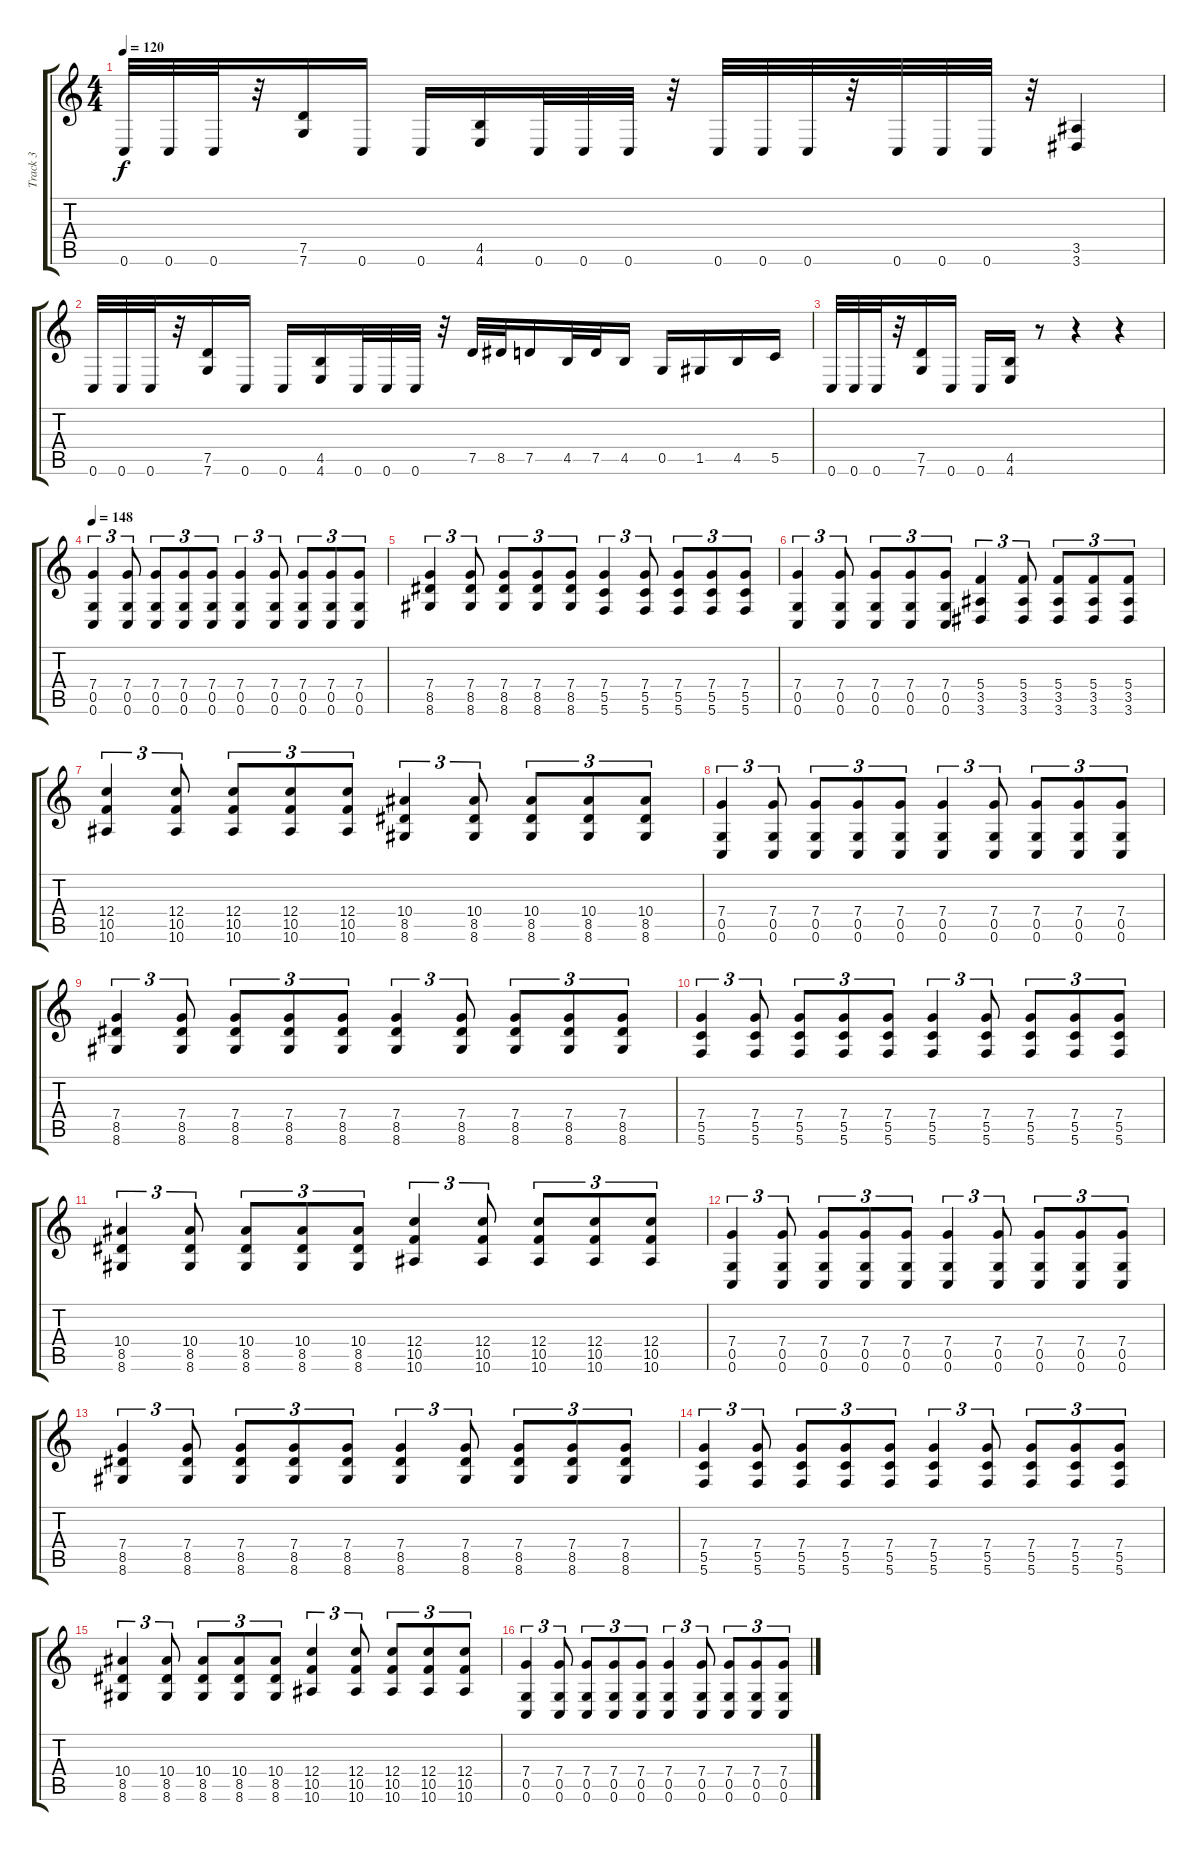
\track ("Track 3" "Track 3") {instrument acousticguitarsteel}
\staff {score tabs}
\tuning (D4 A3 F3 C3 G2 C2) {hide}
\ts (4 4)
\tempo 120
\clef g2
\ks c
0.6.32{dy f} 0.6.32 0.6.32 r.32 (7.5 7.6).16 0.6.16 0.6.16 (4.5 4.6).16 0.6.32 0.6.32 0.6.32 r.32 0.6.32 0.6.32 0.6.32 r.32 0.6.32 0.6.32 0.6.32 r.32 (3.5 3.6).4 |
0.6.32 0.6.32 0.6.32 r.32 (7.5 7.6).16 0.6.16 0.6.16 (4.5 4.6).16 0.6.32 0.6.32 0.6.32 r.32 7.5.32 8.5.32 7.5.16 4.5.32 7.5.32 4.5.16 0.5.16 1.5.16 4.5.16 5.5.16 |
0.6.32 0.6.32 0.6.32 r.32 (7.5 7.6).16 0.6.16 0.6.16 (4.5 4.6).16 r.8 r.4 r.4 |
\tempo 148
(7.4 0.5 0.6).4{tu (3 2) volume 14 instrument acousticguitarsteel} (7.4 0.5 0.6).8{tu (3 2)} (7.4 0.5 0.6).8{tu (3 2)} (7.4 0.5 0.6).8{tu (3 2)} (7.4 0.5 0.6).8{tu (3 2)} (7.4 0.5 0.6).4{tu (3 2)} (7.4 0.5 0.6).8{tu (3 2)} (7.4 0.5 0.6).8{tu (3 2)} (7.4 0.5 0.6).8{tu (3 2)} (7.4 0.5 0.6).8{tu (3 2)} |
(7.4 8.5 8.6).4{tu (3 2)} (7.4 8.5 8.6).8{tu (3 2)} (7.4 8.5 8.6).8{tu (3 2)} (7.4 8.5 8.6).8{tu (3 2)} (7.4 8.5 8.6).8{tu (3 2)} (7.4 5.5 5.6).4{tu (3 2)} (7.4 5.5 5.6).8{tu (3 2)} (7.4 5.5 5.6).8{tu (3 2)} (7.4 5.5 5.6).8{tu (3 2)} (7.4 5.5 5.6).8{tu (3 2)} |
(7.4 0.5 0.6).4{tu (3 2)} (7.4 0.5 0.6).8{tu (3 2)} (7.4 0.5 0.6).8{tu (3 2)} (7.4 0.5 0.6).8{tu (3 2)} (7.4 0.5 0.6).8{tu (3 2)} (5.4 3.5 3.6).4{tu (3 2)} (5.4 3.5 3.6).8{tu (3 2)} (5.4 3.5 3.6).8{tu (3 2)} (5.4 3.5 3.6).8{tu (3 2)} (5.4 3.5 3.6).8{tu (3 2)} |
(12.4 10.5 10.6).4{tu (3 2)} (12.4 10.5 10.6).8{tu (3 2)} (12.4 10.5 10.6).8{tu (3 2)} (12.4 10.5 10.6).8{tu (3 2)} (12.4 10.5 10.6).8{tu (3 2)} (10.4 8.5 8.6).4{tu (3 2)} (10.4 8.5 8.6).8{tu (3 2)} (10.4 8.5 8.6).8{tu (3 2)} (10.4 8.5 8.6).8{tu (3 2)} (10.4 8.5 8.6).8{tu (3 2)} |
(7.4 0.5 0.6).4{tu (3 2)} (7.4 0.5 0.6).8{tu (3 2)} (7.4 0.5 0.6).8{tu (3 2)} (7.4 0.5 0.6).8{tu (3 2)} (7.4 0.5 0.6).8{tu (3 2)} (7.4 0.5 0.6).4{tu (3 2)} (7.4 0.5 0.6).8{tu (3 2)} (7.4 0.5 0.6).8{tu (3 2)} (7.4 0.5 0.6).8{tu (3 2)} (7.4 0.5 0.6).8{tu (3 2)} |
(7.4 8.5 8.6).4{tu (3 2)} (7.4 8.5 8.6).8{tu (3 2)} (7.4 8.5 8.6).8{tu (3 2)} (7.4 8.5 8.6).8{tu (3 2)} (7.4 8.5 8.6).8{tu (3 2)} (7.4 8.5 8.6).4{tu (3 2)} (7.4 8.5 8.6).8{tu (3 2)} (7.4 8.5 8.6).8{tu (3 2)} (7.4 8.5 8.6).8{tu (3 2)} (7.4 8.5 8.6).8{tu (3 2)} |
(7.4 5.5 5.6).4{tu (3 2)} (7.4 5.5 5.6).8{tu (3 2)} (7.4 5.5 5.6).8{tu (3 2)} (7.4 5.5 5.6).8{tu (3 2)} (7.4 5.5 5.6).8{tu (3 2)} (7.4 5.5 5.6).4{tu (3 2)} (7.4 5.5 5.6).8{tu (3 2)} (7.4 5.5 5.6).8{tu (3 2)} (7.4 5.5 5.6).8{tu (3 2)} (7.4 5.5 5.6).8{tu (3 2)} |
(10.4 8.5 8.6).4{tu (3 2)} (10.4 8.5 8.6).8{tu (3 2)} (10.4 8.5 8.6).8{tu (3 2)} (10.4 8.5 8.6).8{tu (3 2)} (10.4 8.5 8.6).8{tu (3 2)} (12.4 10.5 10.6).4{tu (3 2)} (12.4 10.5 10.6).8{tu (3 2)} (12.4 10.5 10.6).8{tu (3 2)} (12.4 10.5 10.6).8{tu (3 2)} (12.4 10.5 10.6).8{tu (3 2)} |
(7.4 0.5 0.6).4{tu (3 2)} (7.4 0.5 0.6).8{tu (3 2)} (7.4 0.5 0.6).8{tu (3 2)} (7.4 0.5 0.6).8{tu (3 2)} (7.4 0.5 0.6).8{tu (3 2)} (7.4 0.5 0.6).4{tu (3 2)} (7.4 0.5 0.6).8{tu (3 2)} (7.4 0.5 0.6).8{tu (3 2)} (7.4 0.5 0.6).8{tu (3 2)} (7.4 0.5 0.6).8{tu (3 2)} |
(7.4 8.5 8.6).4{tu (3 2)} (7.4 8.5 8.6).8{tu (3 2)} (7.4 8.5 8.6).8{tu (3 2)} (7.4 8.5 8.6).8{tu (3 2)} (7.4 8.5 8.6).8{tu (3 2)} (7.4 8.5 8.6).4{tu (3 2)} (7.4 8.5 8.6).8{tu (3 2)} (7.4 8.5 8.6).8{tu (3 2)} (7.4 8.5 8.6).8{tu (3 2)} (7.4 8.5 8.6).8{tu (3 2)} |
(7.4 5.5 5.6).4{tu (3 2)} (7.4 5.5 5.6).8{tu (3 2)} (7.4 5.5 5.6).8{tu (3 2)} (7.4 5.5 5.6).8{tu (3 2)} (7.4 5.5 5.6).8{tu (3 2)} (7.4 5.5 5.6).4{tu (3 2)} (7.4 5.5 5.6).8{tu (3 2)} (7.4 5.5 5.6).8{tu (3 2)} (7.4 5.5 5.6).8{tu (3 2)} (7.4 5.5 5.6).8{tu (3 2)} |
(10.4 8.5 8.6).4{tu (3 2)} (10.4 8.5 8.6).8{tu (3 2)} (10.4 8.5 8.6).8{tu (3 2)} (10.4 8.5 8.6).8{tu (3 2)} (10.4 8.5 8.6).8{tu (3 2)} (12.4 10.5 10.6).4{tu (3 2)} (12.4 10.5 10.6).8{tu (3 2)} (12.4 10.5 10.6).8{tu (3 2)} (12.4 10.5 10.6).8{tu (3 2)} (12.4 10.5 10.6).8{tu (3 2)} |
(7.4 0.5 0.6).4{tu (3 2)} (7.4 0.5 0.6).8{tu (3 2)} (7.4 0.5 0.6).8{tu (3 2)} (7.4 0.5 0.6).8{tu (3 2)} (7.4 0.5 0.6).8{tu (3 2)} (7.4 0.5 0.6).4{tu (3 2)} (7.4 0.5 0.6).8{tu (3 2)} (7.4 0.5 0.6).8{tu (3 2)} (7.4 0.5 0.6).8{tu (3 2)} (7.4 0.5 0.6).8{tu (3 2)}
